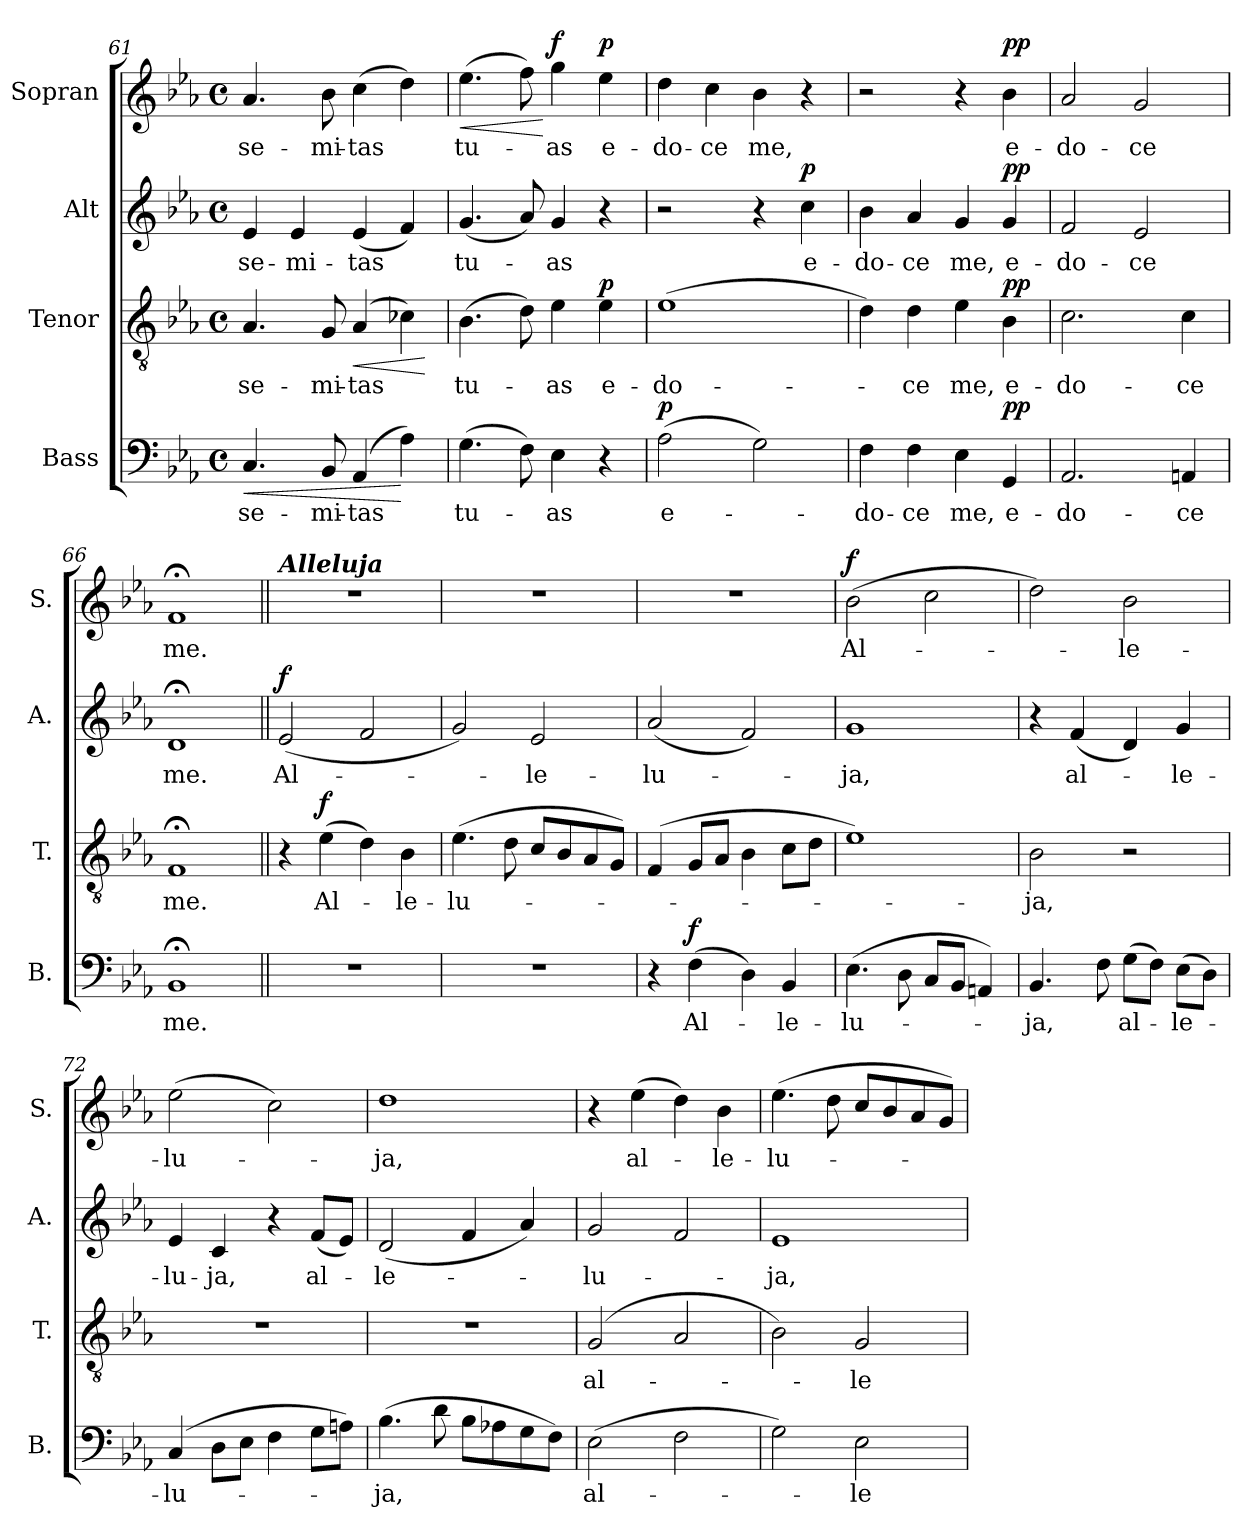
**kern	**text	**dynam	**kern	**text	**dynam	**kern	**text	**dynam	**kern	**text	**dynam
*part4	*part4	*part4	*part3	*part3	*part3	*part2	*part2	*part2	*part1	*part1	*part1
*staff4	*staff4	*staff4	*staff3	*staff3	*staff3	*staff2	*staff2	*staff2	*staff1	*staff1	*staff1
*I"Bass	*	*	*I"Tenor	*	*	*I"Alt	*	*	*I"Sopran	*	*
*I'B.	*	*	*I'T.	*	*	*I'A.	*	*	*I'S.	*	*
!!LO:LB:g=z
*clefF4	*	*	*clefGv2	*	*	*clefG2	*	*	*clefG2	*	*
*k[b-e-a-]	*	*	*k[b-e-a-]	*	*	*k[b-e-a-]	*	*	*k[b-e-a-]	*	*
*E-:	*	*	*E-:	*	*	*E-:	*	*	*E-:	*	*
*M4/4	*	*	*M4/4	*	*	*M4/4	*	*	*M4/4	*	*
*met(c)	*	*	*met(c)	*	*	*met(c)	*	*	*met(c)	*	*
=61	=61	=61	=61	=61	=61	=61	=61	=61	=61	=61	=61
!	!LO:LY:b	!LO:HP:b	!	!LO:LY:b	!	!	!LO:LY:b	!	!	!LO:LY:b	!
4.C/	se-	<	4.A-/	se-	.	4e-/	se-	.	4.a-/	se-	.
!	!	!	!	!	!	!	!LO:LY:b	!	!	!	!
.	.	.	.	.	.	4e-/	-mi-	.	.	.	.
!	!LO:LY:b	!	!	!LO:LY:b	!	!	!	!	!	!LO:LY:b	!
8BB-/	-mi-	.	8G/	-mi-	.	.	.	.	8b-\	-mi-	.
!	!LO:LY:b	!	!	!LO:LY:b	!LO:HP:b	!	!LO:LY:b	!	!	!LO:LY:b	!
(4AA-/	-tas	.	(4A-/	-tas	<	(<4e-/	-tas	.	(>4cc\	-tas	.
4A-\)	.	[	4c-X\)	.	.	4f/)	.	.	4dd\)	.	.
.	.	.	.	.	[	.	.	.	.	.	.
=62	=62	=62	=62	=62	=62	=62	=62	=62	=62	=62	=62
!	!LO:LY:b	!	!	!LO:LY:b	!	!	!LO:LY:b	!	!	!LO:LY:b	!LO:HP:b
(>4.G\	tu-	.	(>4.B-\	tu-	.	(<4.g/	tu-	.	(>4.ee-\	tu-	<
8F\)	.	.	8d\)	.	.	8a-/)	.	.	8ff\)	.	.
!	!LO:LY:b	!	!	!LO:LY:b	!	!	!LO:LY:b	!	!	!LO:LY:b	!LO:DY:n=1:a
4E-\	-as	.	4e-\	-as	.	4g/	-as	.	4gg\	-as	[ f
!	!	!	!	!LO:LY:b	!LO:DY:a	!	!	!	!	!LO:LY:b	!LO:DY:n=2:a
4r	.	.	4e-\	e-	p	4r	.	.	4ee-\	e-	p
=63	=63	=63	=63	=63	=63	=63	=63	=63	=63	=63	=63
!	!LO:LY:b	!LO:DY:a	!	!LO:LY:b	!	!	!	!	!	!LO:LY:b	!
(>2A-\	e-	p	(>1e-	-do-	.	2r	.	.	4dd\	-do-	.
!	!	!	!	!	!	!	!	!	!	!LO:LY:b	!
.	.	.	.	.	.	.	.	.	4cc\	-ce	.
!	!	!	!	!	!	!	!	!	!	!LO:LY:b	!
2G\)	.	.	.	.	.	4r	.	.	4b-\	me,	.
!	!	!	!	!	!	!	!LO:LY:b	!LO:DY:a	!	!	!
.	.	.	.	.	.	4cc\	e-	p	4r	.	.
=64	=64	=64	=64	=64	=64	=64	=64	=64	=64	=64	=64
!	!LO:LY:b	!	!	!	!	!	!LO:LY:b	!	!	!	!
4F\	-do-	.	4d\)	.	.	4b-\	-do-	.	2r	.	.
!	!LO:LY:b	!	!	!LO:LY:b	!	!	!LO:LY:b	!	!	!	!
4F\	-ce	.	4d\	-ce	.	4a-/	-ce	.	.	.	.
!	!LO:LY:b	!	!	!LO:LY:b	!	!	!LO:LY:b	!	!	!	!
4E-\	me,	.	4e-\	me,	.	4g/	me,	.	4r	.	.
!	!LO:LY:b	!LO:DY:a	!	!LO:LY:b	!LO:DY:a	!	!LO:LY:b	!LO:DY:a	!	!LO:LY:b	!LO:DY:a
4GG/	e-	pp	4B-\	e-	pp	4g/	e-	pp	4b-\	e-	pp
=65	=65	=65	=65	=65	=65	=65	=65	=65	=65	=65	=65
!	!LO:LY:b	!	!	!LO:LY:b	!	!	!LO:LY:b	!	!	!LO:LY:b	!
2.AA-/	-do-	.	2.c\	-do-	.	2f/	-do-	.	2a-/	-do-	.
!	!	!	!	!	!	!	!LO:LY:b	!	!	!LO:LY:b	!
.	.	.	.	.	.	2e-/	-ce	.	2g/	-ce	.
!	!LO:LY:b	!	!	!LO:LY:b	!	!	!	!	!	!	!
4AAn/	-ce	.	4c\	-ce	.	.	.	.	.	.	.
=66	=66	=66	=66	=66	=66	=66	=66	=66	=66	=66	=66
!	!LO:LY:b	!	!	!LO:LY:b	!	!	!LO:LY:b	!	!	!LO:LY:b	!
1BB-;<	me.	.	1F;<	me.	.	1d;<	me.	.	1f;<	me.	.
!!LO:PB:g=z
=67||	=67||	=67||	=67||	=67||	=67||	=67||	=67||	=67||	=67||	=67||	=67||
!	!	!	!	!	!	!	!	!	!LO:TX:a:Bi:t=Alleluja	!	!
!	!	!	!	!	!	!	!LO:LY:b	!LO:DY:a	!	!	!
1r	.	.	4r	.	.	(<2e-/	Al-	f	1r	.	.
!	!	!	!	!LO:LY:b	!LO:DY:a	!	!	!	!	!	!
.	.	.	(>4e-\	Al-	f	.	.	.	.	.	.
.	.	.	4d\)	.	.	2f/	.	.	.	.	.
!	!	!	!	!LO:LY:b	!	!	!	!	!	!	!
.	.	.	4B-\	-le-	.	.	.	.	.	.	.
=68	=68	=68	=68	=68	=68	=68	=68	=68	=68	=68	=68
!	!	!	!	!LO:LY:b	!	!	!	!	!	!	!
1r	.	.	(>4.e-\	-lu-	.	2g/)	.	.	1r	.	.
.	.	.	8d\	.	.	.	.	.	.	.	.
!	!	!	!	!	!	!	!LO:LY:b	!	!	!	!
.	.	.	8c/L	.	.	2e-/	-le-	.	.	.	.
.	.	.	8B-/	.	.	.	.	.	.	.	.
.	.	.	8A-/	.	.	.	.	.	.	.	.
.	.	.	8G/J)	.	.	.	.	.	.	.	.
=69	=69	=69	=69	=69	=69	=69	=69	=69	=69	=69	=69
!	!	!	!	!	!	!	!LO:LY:b	!	!	!	!
4r	.	.	(4F/	.	.	(<2a-/	-lu-	.	1r	.	.
!	!LO:LY:b	!LO:DY:a	!	!	!	!	!	!	!	!	!
(>4F\	Al-	f	8G/L	.	.	.	.	.	.	.	.
.	.	.	8A-/J	.	.	.	.	.	.	.	.
4D\)	.	.	4B-\	.	.	2f/)	.	.	.	.	.
!	!LO:LY:b	!	!	!	!	!	!	!	!	!	!
4BB-/	-le-	.	8c\L	.	.	.	.	.	.	.	.
.	.	.	8d\J	.	.	.	.	.	.	.	.
=70	=70	=70	=70	=70	=70	=70	=70	=70	=70	=70	=70
!	!LO:LY:b	!	!	!	!	!	!LO:LY:b	!	!	!LO:LY:b	!LO:DY:a
(>4.E-\	-lu-	.	1e-)	.	.	1g	-ja,	.	(>2b-\	Al-	f
8D\	.	.	.	.	.	.	.	.	.	.	.
8C/L	.	.	.	.	.	.	.	.	2cc\	.	.
8BB-/J	.	.	.	.	.	.	.	.	.	.	.
4AAn/)	.	.	.	.	.	.	.	.	.	.	.
=71	=71	=71	=71	=71	=71	=71	=71	=71	=71	=71	=71
!	!LO:LY:b	!	!	!LO:LY:b	!	!	!	!	!	!	!
4.BB-/	-ja,	.	2B-\	-ja,	.	4r	.	.	2dd\)	.	.
!	!	!	!	!	!	!	!LO:LY:b	!	!	!	!
.	.	.	.	.	.	(<4f/	al-	.	.	.	.
8F\	.	.	.	.	.	.	.	.	.	.	.
!	!LO:LY:b	!	!	!	!	!	!	!	!	!LO:LY:b	!
(>8G\L	al-	.	2r	.	.	4d/)	.	.	2b-\	-le-	.
8F\J)	.	.	.	.	.	.	.	.	.	.	.
!	!LO:LY:b	!	!	!	!	!	!LO:LY:b	!	!	!	!
(>8E-\L	-le-	.	.	.	.	4g/	-le-	.	.	.	.
8D\J)	.	.	.	.	.	.	.	.	.	.	.
!!LO:LB:g=z
=72	=72	=72	=72	=72	=72	=72	=72	=72	=72	=72	=72
!	!LO:LY:b	!	!	!	!	!	!LO:LY:b	!	!	!LO:LY:b	!
(4C/	-lu-	.	1r	.	.	4e-/	-lu-	.	(>2ee-\	-lu-	.
!	!	!	!	!	!	!	!LO:LY:b	!	!	!	!
8D\L	.	.	.	.	.	4c/	-ja,	.	.	.	.
8E-\J	.	.	.	.	.	.	.	.	.	.	.
4F\	.	.	.	.	.	4r	.	.	2cc\)	.	.
!	!	!	!	!	!	!	!LO:LY:b	!	!	!	!
8G\L	.	.	.	.	.	(<8f/L	al-	.	.	.	.
8An\J)	.	.	.	.	.	8e-/J)	.	.	.	.	.
=73	=73	=73	=73	=73	=73	=73	=73	=73	=73	=73	=73
!	!LO:LY:b	!	!	!	!	!	!LO:LY:b	!	!	!LO:LY:b	!
(>4.B-\	-ja,	.	1r	.	.	(<2d/	-le-	.	1dd	-ja,	.
8d\	.	.	.	.	.	.	.	.	.	.	.
8B-\L	.	.	.	.	.	4f/	.	.	.	.	.
8A-X\	.	.	.	.	.	.	.	.	.	.	.
8G\	.	.	.	.	.	4a-/)	.	.	.	.	.
8F\J)	.	.	.	.	.	.	.	.	.	.	.
=74	=74	=74	=74	=74	=74	=74	=74	=74	=74	=74	=74
!	!LO:LY:b	!	!	!LO:LY:b	!	!	!LO:LY:b	!	!	!	!
(>2E-\	al-	.	(2G/	al-	.	2g/	-lu-	.	4r	.	.
!	!	!	!	!	!	!	!	!	!	!LO:LY:b	!
.	.	.	.	.	.	.	.	.	(>4ee-\	al-	.
2F\	.	.	2A-/	.	.	2f/	.	.	4dd\)	.	.
!	!	!	!	!	!	!	!	!	!	!LO:LY:b	!
.	.	.	.	.	.	.	.	.	4b-\	-le-	.
=75	=75	=75	=75	=75	=75	=75	=75	=75	=75	=75	=75
!	!	!	!	!	!	!	!LO:LY:b	!	!	!LO:LY:b	!
2G\)	.	.	2B-\)	.	.	1e-	-ja,	.	(>4.ee-\	-lu-	.
.	.	.	.	.	.	.	.	.	8dd\	.	.
!	!LO:LY:b	!	!	!LO:LY:b	!	!	!	!	!	!	!
2E-\	-le-	.	2G/	-le-	.	.	.	.	8cc/L	.	.
.	.	.	.	.	.	.	.	.	8b-/	.	.
.	.	.	.	.	.	.	.	.	8a-/	.	.
.	.	.	.	.	.	.	.	.	8g/J)	.	.
=	=	=	=	=	=	=	=	=	=	=	=
*-	*-	*-	*-	*-	*-	*-	*-	*-	*-	*-	*-
